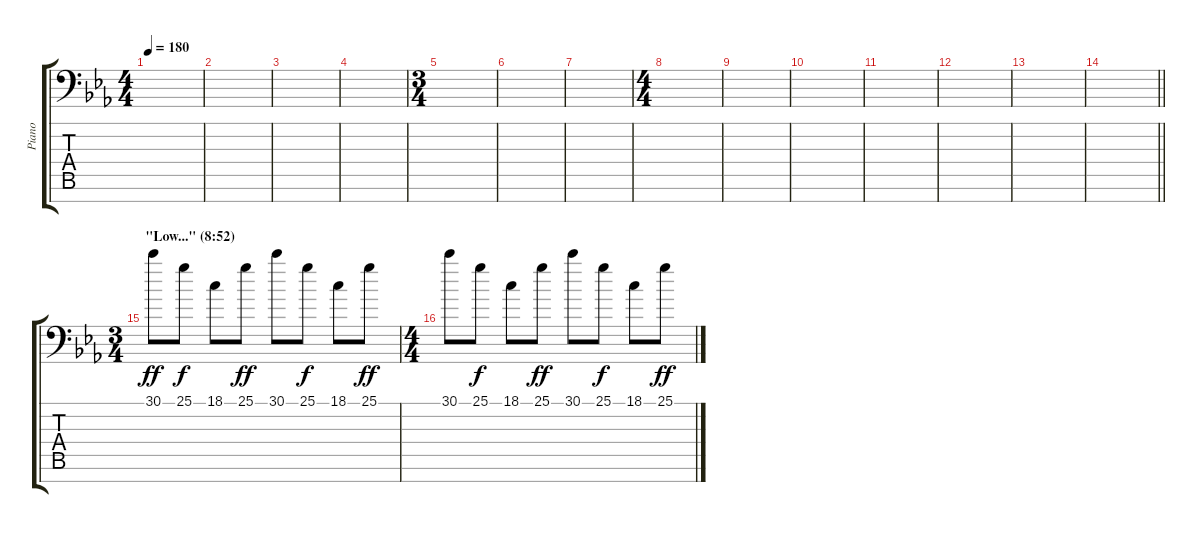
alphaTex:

\track ("Piano" "Piano") {instrument acousticgrandpiano}
\staff {score tabs}
\tuning (Gb3 Bb2 Gb2 Db2 Ab1 Eb1 Bb0) {hide}
\ts (4 4)
\tempo 180
\clef f4
\ks eb
|
|
|
|
\ts (3 4)
|
|
|
\ts (4 4)
|
|
|
|
|
|
\barLineRight lightlight
|
\ts (3 4)
\section ("" "\"Low...\" (8:52)")
30.1.8{dy ff volume 10 instrument acousticgrandpiano} 25.1.8{dy f} 18.1.8 25.1.8{dy ff} 30.1.8 25.1.8{dy f} 18.1.8 25.1.8{dy ff} |
\ts (4 4)
30.1.8 25.1.8{dy f} 18.1.8 25.1.8{dy ff} 30.1.8 25.1.8{dy f} 18.1.8 25.1.8{dy ff}
